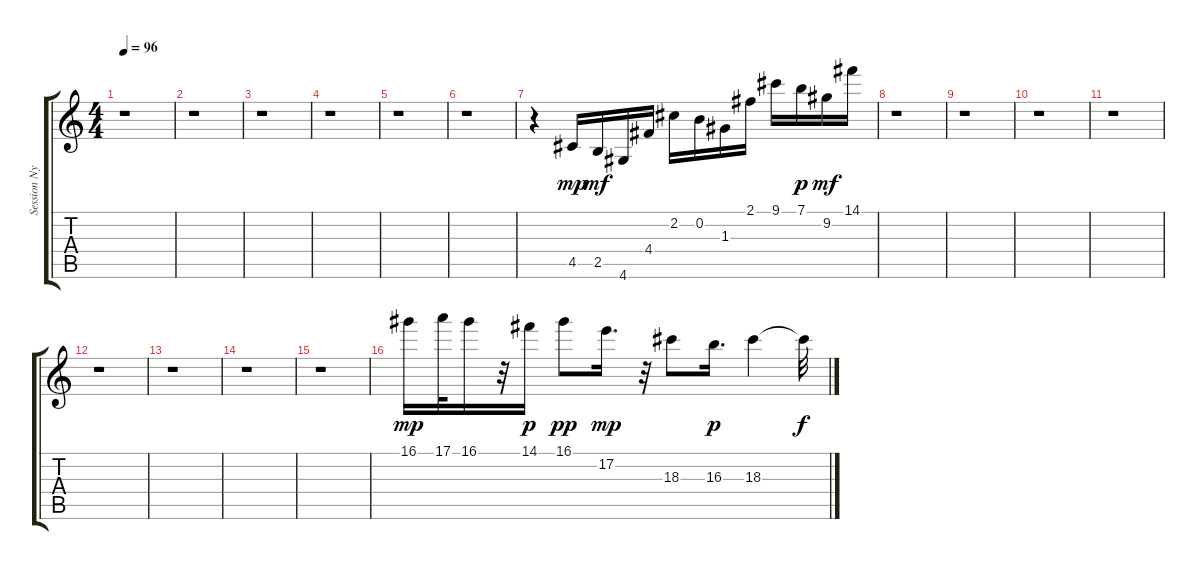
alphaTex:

\track ("Session Nylon" "Session Ny") {instrument acousticguitarnylon}
\staff {score tabs}
\tuning (E4 B3 G3 D3 A2 E2) {hide}
\ts (4 4)
\tempo 96
\clef g2
\ks c
r.1{dy f} |
r.1 |
r.1 |
r.1 |
r.1 |
r.1 |
r.4 4.5.16{dy mp balance 14 instrument shamisen} 2.5.16{dy mf} 4.6.16{balance 12} 4.4.16{balance 5} 2.2.16{balance 2} 0.2.16{balance 2} 1.3.16 2.1.16{balance 8} 9.1.16{balance 16} 7.1.16{dy p} 9.2.16{dy mf} 14.1.16{balance 11} |
r.1 |
r.1 |
r.1 |
r.1 |
r.1 |
r.1 |
r.1 |
r.1 |
16.1.16{dy mp balance 0} 17.1.32 16.1.16 r.32 14.1.16{dy p} 16.1.8{dy pp} 17.2.16{d dy mp} r.32 18.3.8 16.3.16{d dy p} 18.3.4 18.3{t}.32{dy f}
